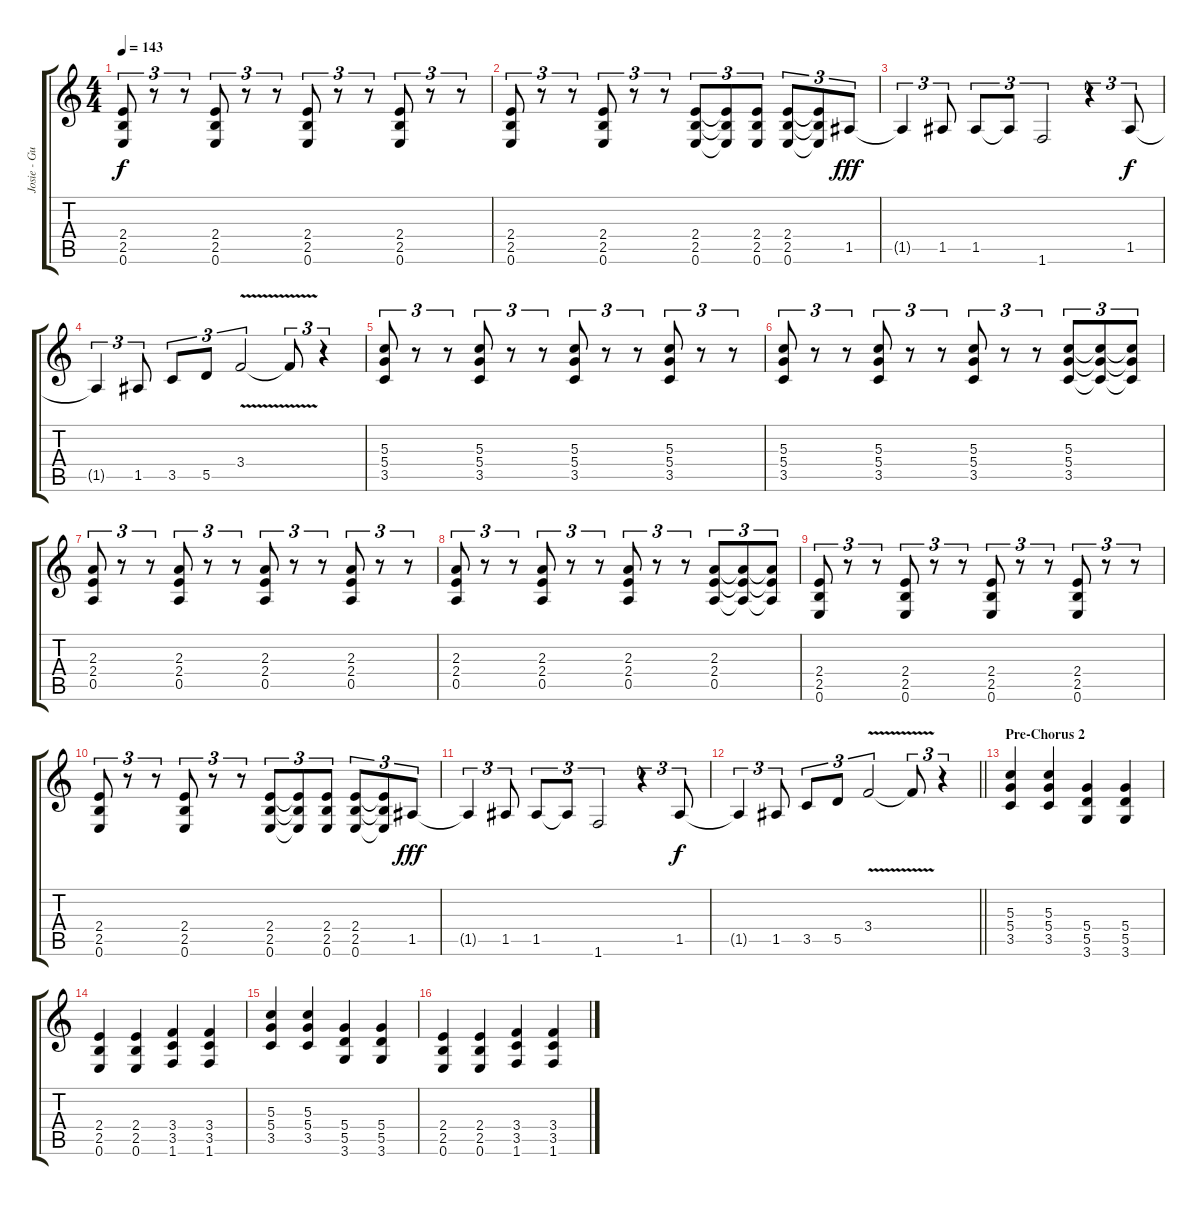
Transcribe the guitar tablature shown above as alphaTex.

\track ("Josie - Guitar" "Josie - Gu") {instrument distortionguitar}
\staff {score tabs}
\tuning (E4 B3 G3 D3 A2 E2) {hide}
\ts (4 4)
\tempo 143
\clef g2
\ks c
(2.4 2.5 0.6).8{tu (3 2) dy f} r.8{tu (3 2)} r.8{tu (3 2)} (2.4 2.5 0.6).8{tu (3 2)} r.8{tu (3 2)} r.8{tu (3 2)} (2.4 2.5 0.6).8{tu (3 2)} r.8{tu (3 2)} r.8{tu (3 2)} (2.4 2.5 0.6).8{tu (3 2)} r.8{tu (3 2)} r.8{tu (3 2)} |
(2.4 2.5 0.6).8{tu (3 2)} r.8{tu (3 2)} r.8{tu (3 2)} (2.4 2.5 0.6).8{tu (3 2)} r.8{tu (3 2)} r.8{tu (3 2)} (2.4 2.5 0.6).8{tu (3 2)} (2.4{t} 2.5{t} 0.6{t}).8{tu (3 2)} (2.4 2.5 0.6).8{tu (3 2)} (2.4 2.5 0.6).8{tu (3 2)} (2.4{t} 2.5{t} 0.6{t}).8{tu (3 2)} 1.5.8{tu (3 2) dy fff} |
1.5{t}.4{tu (3 2)} 1.5.8{tu (3 2)} 1.5.8{tu (3 2)} 1.5{t}.8{tu (3 2)} 1.6.2{tu (3 2)} r.4{tu (3 2)} 1.5.8{tu (3 2) dy f} |
1.5{t}.4{tu (3 2)} 1.5.8{tu (3 2)} 3.5.8{tu (3 2)} 5.5.8{tu (3 2)} 3.4{v}.2{tu (3 2)} 3.4{t}.8{tu (3 2)} r.4{tu (3 2)} |
(5.3 5.4 3.5).8{tu (3 2)} r.8{tu (3 2)} r.8{tu (3 2)} (5.3 5.4 3.5).8{tu (3 2)} r.8{tu (3 2)} r.8{tu (3 2)} (5.3 5.4 3.5).8{tu (3 2)} r.8{tu (3 2)} r.8{tu (3 2)} (5.3 5.4 3.5).8{tu (3 2)} r.8{tu (3 2)} r.8{tu (3 2)} |
(5.3 5.4 3.5).8{tu (3 2)} r.8{tu (3 2)} r.8{tu (3 2)} (5.3 5.4 3.5).8{tu (3 2)} r.8{tu (3 2)} r.8{tu (3 2)} (5.3 5.4 3.5).8{tu (3 2)} r.8{tu (3 2)} r.8{tu (3 2)} (5.3 5.4 3.5).8{tu (3 2)} (5.3{t} 5.4{t} 3.5{t}).8{tu (3 2)} (5.3{t} 5.4{t} 3.5{t}).8{tu (3 2)} |
(2.3 2.4 0.5).8{tu (3 2)} r.8{tu (3 2)} r.8{tu (3 2)} (2.3 2.4 0.5).8{tu (3 2)} r.8{tu (3 2)} r.8{tu (3 2)} (2.3 2.4 0.5).8{tu (3 2)} r.8{tu (3 2)} r.8{tu (3 2)} (2.3 2.4 0.5).8{tu (3 2)} r.8{tu (3 2)} r.8{tu (3 2)} |
(2.3 2.4 0.5).8{tu (3 2)} r.8{tu (3 2)} r.8{tu (3 2)} (2.3 2.4 0.5).8{tu (3 2)} r.8{tu (3 2)} r.8{tu (3 2)} (2.3 2.4 0.5).8{tu (3 2)} r.8{tu (3 2)} r.8{tu (3 2)} (2.3 2.4 0.5).8{tu (3 2)} (2.3{t} 2.4{t} 0.5{t}).8{tu (3 2)} (2.3{t} 2.4{t} 0.5{t}).8{tu (3 2)} |
(2.4 2.5 0.6).8{tu (3 2)} r.8{tu (3 2)} r.8{tu (3 2)} (2.4 2.5 0.6).8{tu (3 2)} r.8{tu (3 2)} r.8{tu (3 2)} (2.4 2.5 0.6).8{tu (3 2)} r.8{tu (3 2)} r.8{tu (3 2)} (2.4 2.5 0.6).8{tu (3 2)} r.8{tu (3 2)} r.8{tu (3 2)} |
(2.4 2.5 0.6).8{tu (3 2)} r.8{tu (3 2)} r.8{tu (3 2)} (2.4 2.5 0.6).8{tu (3 2)} r.8{tu (3 2)} r.8{tu (3 2)} (2.4 2.5 0.6).8{tu (3 2)} (2.4{t} 2.5{t} 0.6{t}).8{tu (3 2)} (2.4 2.5 0.6).8{tu (3 2)} (2.4 2.5 0.6).8{tu (3 2)} (2.4{t} 2.5{t} 0.6{t}).8{tu (3 2)} 1.5.8{tu (3 2) dy fff} |
1.5{t}.4{tu (3 2)} 1.5.8{tu (3 2)} 1.5.8{tu (3 2)} 1.5{t}.8{tu (3 2)} 1.6.2{tu (3 2)} r.4{tu (3 2)} 1.5.8{tu (3 2) dy f} |
\barLineRight lightlight
1.5{t}.4{tu (3 2)} 1.5.8{tu (3 2)} 3.5.8{tu (3 2)} 5.5.8{tu (3 2)} 3.4{v}.2{tu (3 2)} 3.4{t}.8{tu (3 2)} r.4{tu (3 2)} |
\section ("" "Pre-Chorus 2")
(5.3 5.4 3.5).4 (5.3 5.4 3.5).4 (5.4 5.5 3.6).4 (5.4 5.5 3.6).4 |
(2.4 2.5 0.6).4 (2.4 2.5 0.6).4 (3.4 3.5 1.6).4 (3.4 3.5 1.6).4 |
(5.3 5.4 3.5).4 (5.3 5.4 3.5).4 (5.4 5.5 3.6).4 (5.4 5.5 3.6).4 |
(2.4 2.5 0.6).4 (2.4 2.5 0.6).4 (3.4 3.5 1.6).4 (3.4 3.5 1.6).4
